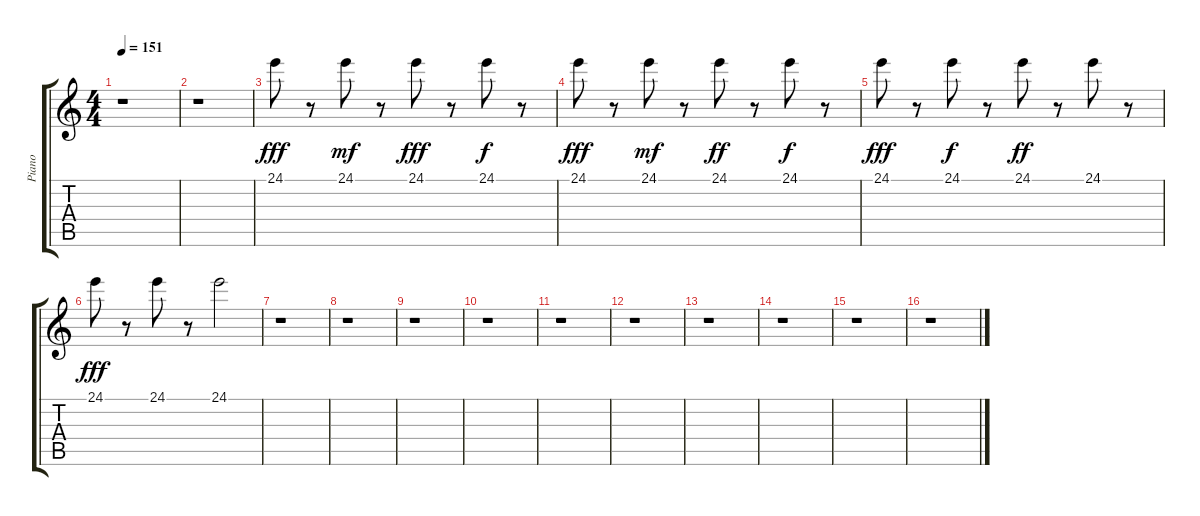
\track ("Piano" "Piano") {instrument percussiveorgan}
\staff {score tabs}
\tuning (E4 B3 G3 D3 A2 E2) {hide}
\ts (4 4)
\tempo 151
\clef g2
\ks c
r.1{dy fff instrument percussiveorgan} |
r.1 |
24.1.8 r.8 24.1.8{dy mf} r.8 24.1.8{dy fff} r.8 24.1.8{dy f} r.8 |
24.1.8{dy fff} r.8 24.1.8{dy mf} r.8 24.1.8{dy ff} r.8 24.1.8{dy f} r.8 |
24.1.8{dy fff} r.8 24.1.8{dy f} r.8 24.1.8{dy ff} r.8 24.1.8 r.8 |
24.1.8{dy fff} r.8 24.1.8 r.8 24.1.2 |
r.1 |
r.1 |
r.1 |
r.1 |
r.1 |
r.1 |
r.1 |
r.1 |
r.1 |
r.1
